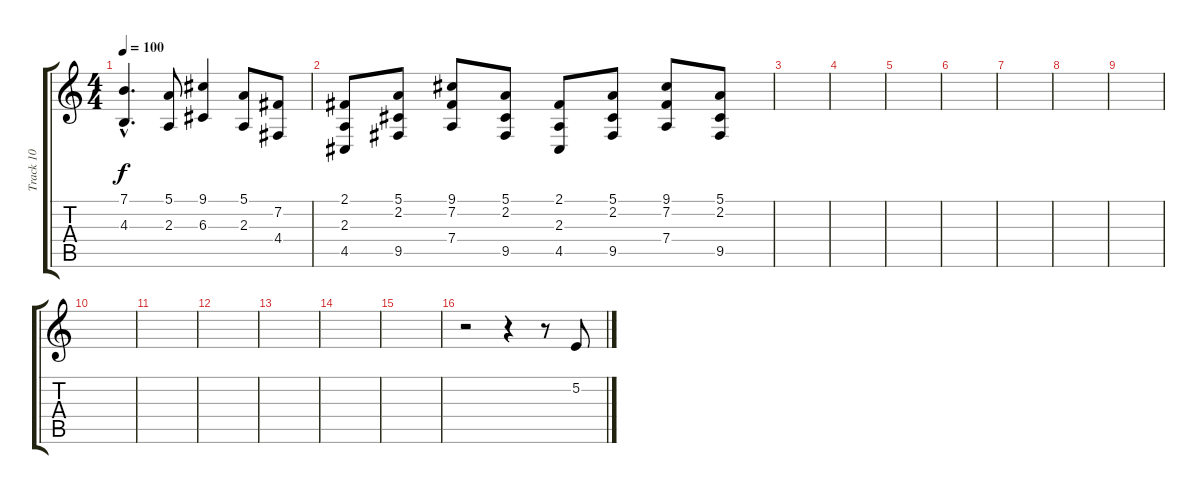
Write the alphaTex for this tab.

\track ("Track 10" "Track 10") {instrument stringensemble1}
\staff {score tabs}
\tuning (E4 B3 G3 D3 A2 E2) {hide}
\ts (4 4)
\tempo 100
\clef g2
\ks c
(7.1{hac} 4.3{hac}).4{d dy f} (5.1 2.3).8 (9.1 6.3).4 (5.1 2.3).8 (7.2 4.4).8 |
(2.1 2.3 4.5).8 (5.1 2.2 9.5).8 (9.1 7.2 7.4).8 (5.1 2.2 9.5).8 (2.1 2.3 4.5).8 (5.1 2.2 9.5).8 (9.1 7.2 7.4).8 (5.1 2.2 9.5).8 |
|
|
|
|
|
|
|
|
|
|
|
|
|
r.2 r.4 r.8 5.2.8
